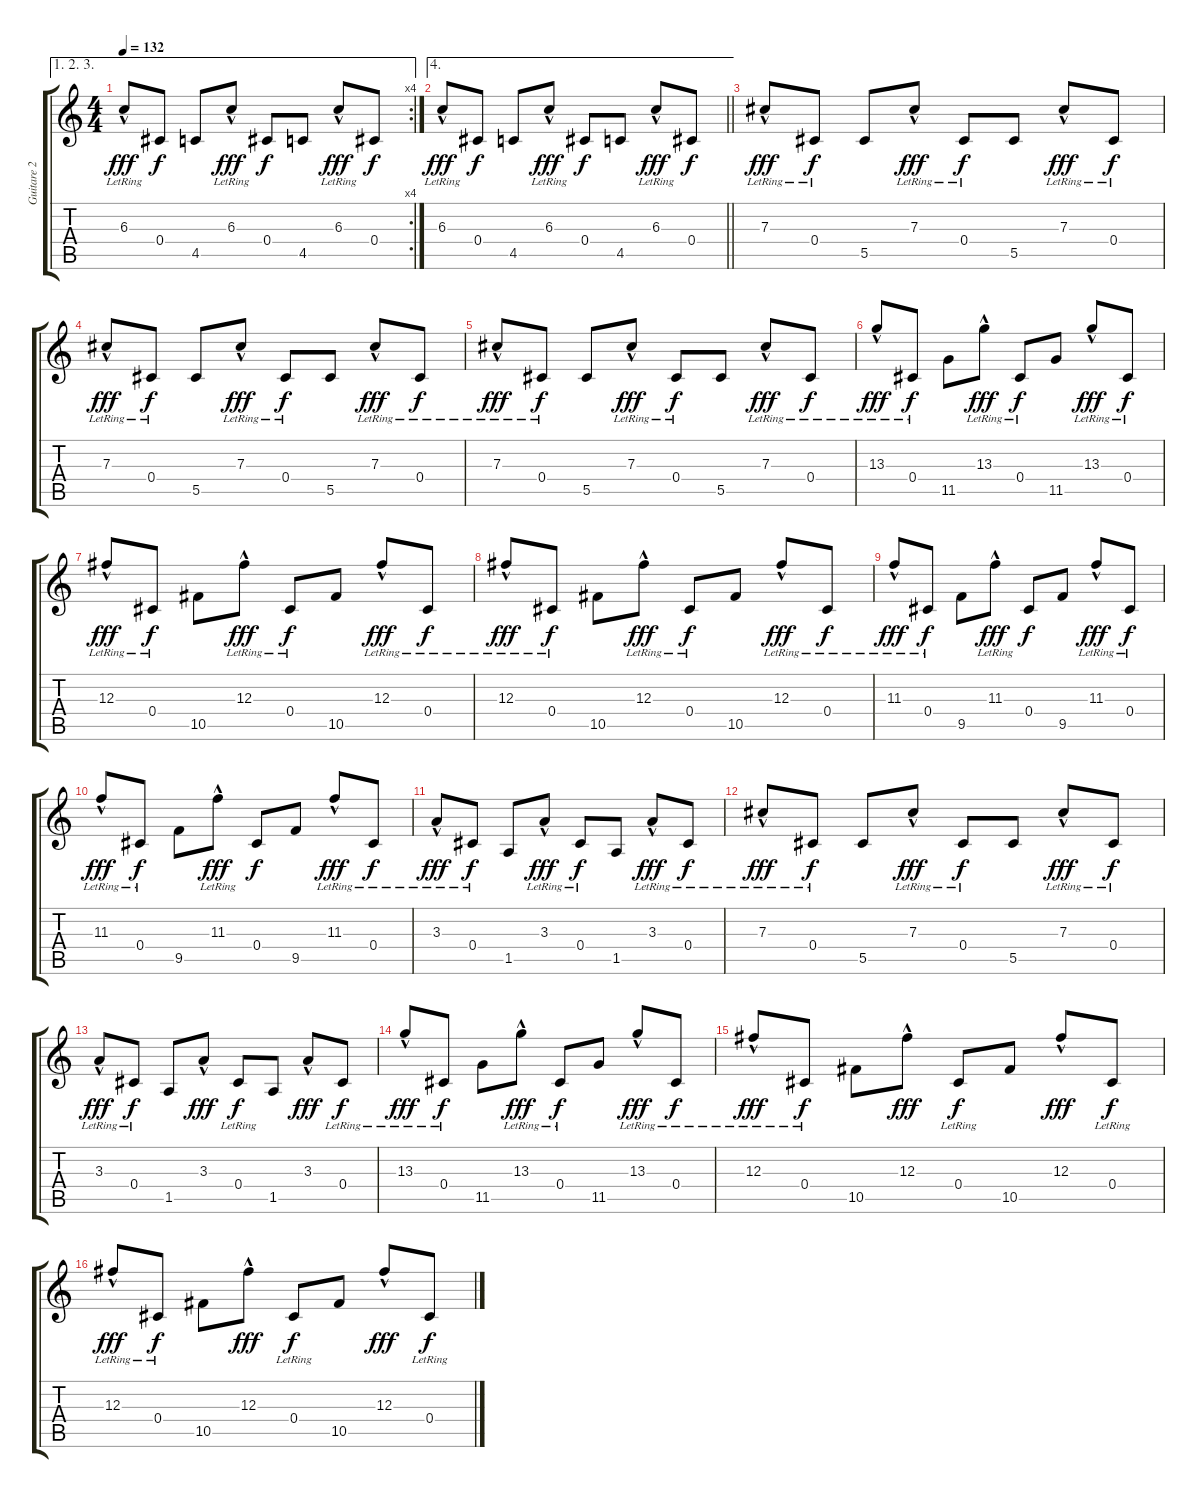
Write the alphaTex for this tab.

\track ("Guitare 2" "Guitare 2") {instrument electricguitarclean}
\staff {score tabs}
\tuning (Eb4 Bb3 Gb3 Db3 Ab2 Eb2) {hide}
\ae (1 2 3)
\rc 4
\ts (4 4)
\tempo 132
\clef g2
\ks c
6.3{hac lr}.8{dy fff} 0.4.8{dy f} 4.5.8 6.3{hac lr}.8{dy fff} 0.4.8{dy f} 4.5.8 6.3{hac lr}.8{dy fff} 0.4.8{dy f} |
\ae 4
\barLineRight lightlight
6.3{hac lr}.8{dy fff} 0.4.8{dy f} 4.5.8 6.3{hac lr}.8{dy fff} 0.4.8{dy f} 4.5.8 6.3{hac lr}.8{dy fff} 0.4.8{dy f} |
7.3{hac lr}.8{dy fff} 0.4{lr}.8{dy f} 5.5.8 7.3{hac lr}.8{dy fff} 0.4{lr}.8{dy f} 5.5.8 7.3{hac lr}.8{dy fff} 0.4{lr}.8{dy f} |
7.3{hac lr}.8{dy fff} 0.4{lr}.8{dy f} 5.5.8 7.3{hac lr}.8{dy fff} 0.4{lr}.8{dy f} 5.5.8 7.3{hac lr}.8{dy fff} 0.4{lr}.8{dy f} |
7.3{hac lr}.8{dy fff} 0.4{lr}.8{dy f} 5.5.8 7.3{hac lr}.8{dy fff} 0.4{lr}.8{dy f} 5.5.8 7.3{hac lr}.8{dy fff} 0.4{lr}.8{dy f} |
13.3{hac lr}.8{dy fff} 0.4{lr}.8{dy f} 11.5.8 13.3{hac lr}.8{dy fff} 0.4{lr}.8{dy f} 11.5.8 13.3{hac lr}.8{dy fff} 0.4{lr}.8{dy f} |
12.3{hac lr}.8{dy fff} 0.4{lr}.8{dy f} 10.5.8 12.3{hac lr}.8{dy fff} 0.4{lr}.8{dy f} 10.5.8 12.3{hac lr}.8{dy fff} 0.4{lr}.8{dy f} |
12.3{hac lr}.8{dy fff} 0.4{lr}.8{dy f} 10.5.8 12.3{hac lr}.8{dy fff} 0.4{lr}.8{dy f} 10.5.8 12.3{hac lr}.8{dy fff} 0.4{lr}.8{dy f} |
11.3{hac lr}.8{dy fff} 0.4{lr}.8{dy f} 9.5.8 11.3{hac lr}.8{dy fff} 0.4.8{dy f} 9.5.8 11.3{hac lr}.8{dy fff} 0.4{lr}.8{dy f} |
11.3{hac lr}.8{dy fff} 0.4{lr}.8{dy f} 9.5.8 11.3{hac lr}.8{dy fff} 0.4.8{dy f} 9.5.8 11.3{hac lr}.8{dy fff} 0.4{lr}.8{dy f} |
3.3{hac lr}.8{dy fff} 0.4{lr}.8{dy f} 1.5.8 3.3{hac lr}.8{dy fff} 0.4{lr}.8{dy f} 1.5.8 3.3{hac lr}.8{dy fff} 0.4{lr}.8{dy f} |
7.3{hac lr}.8{dy fff} 0.4{lr}.8{dy f} 5.5.8 7.3{hac lr}.8{dy fff} 0.4{lr}.8{dy f} 5.5.8 7.3{hac lr}.8{dy fff} 0.4{lr}.8{dy f} |
3.3{hac lr}.8{dy fff} 0.4{lr}.8{dy f} 1.5.8 3.3{hac}.8{dy fff} 0.4{lr}.8{dy f} 1.5.8 3.3{hac}.8{dy fff} 0.4{lr}.8{dy f} |
13.3{hac lr}.8{dy fff} 0.4{lr}.8{dy f} 11.5.8 13.3{hac lr}.8{dy fff} 0.4{lr}.8{dy f} 11.5.8 13.3{hac lr}.8{dy fff} 0.4{lr}.8{dy f} |
12.3{hac lr}.8{dy fff} 0.4{lr}.8{dy f} 10.5.8 12.3{hac}.8{dy fff} 0.4{lr}.8{dy f} 10.5.8 12.3{hac}.8{dy fff} 0.4{lr}.8{dy f} |
12.3{hac lr}.8{dy fff} 0.4{lr}.8{dy f} 10.5.8 12.3{hac}.8{dy fff} 0.4{lr}.8{dy f} 10.5.8 12.3{hac}.8{dy fff} 0.4{lr}.8{dy f}
